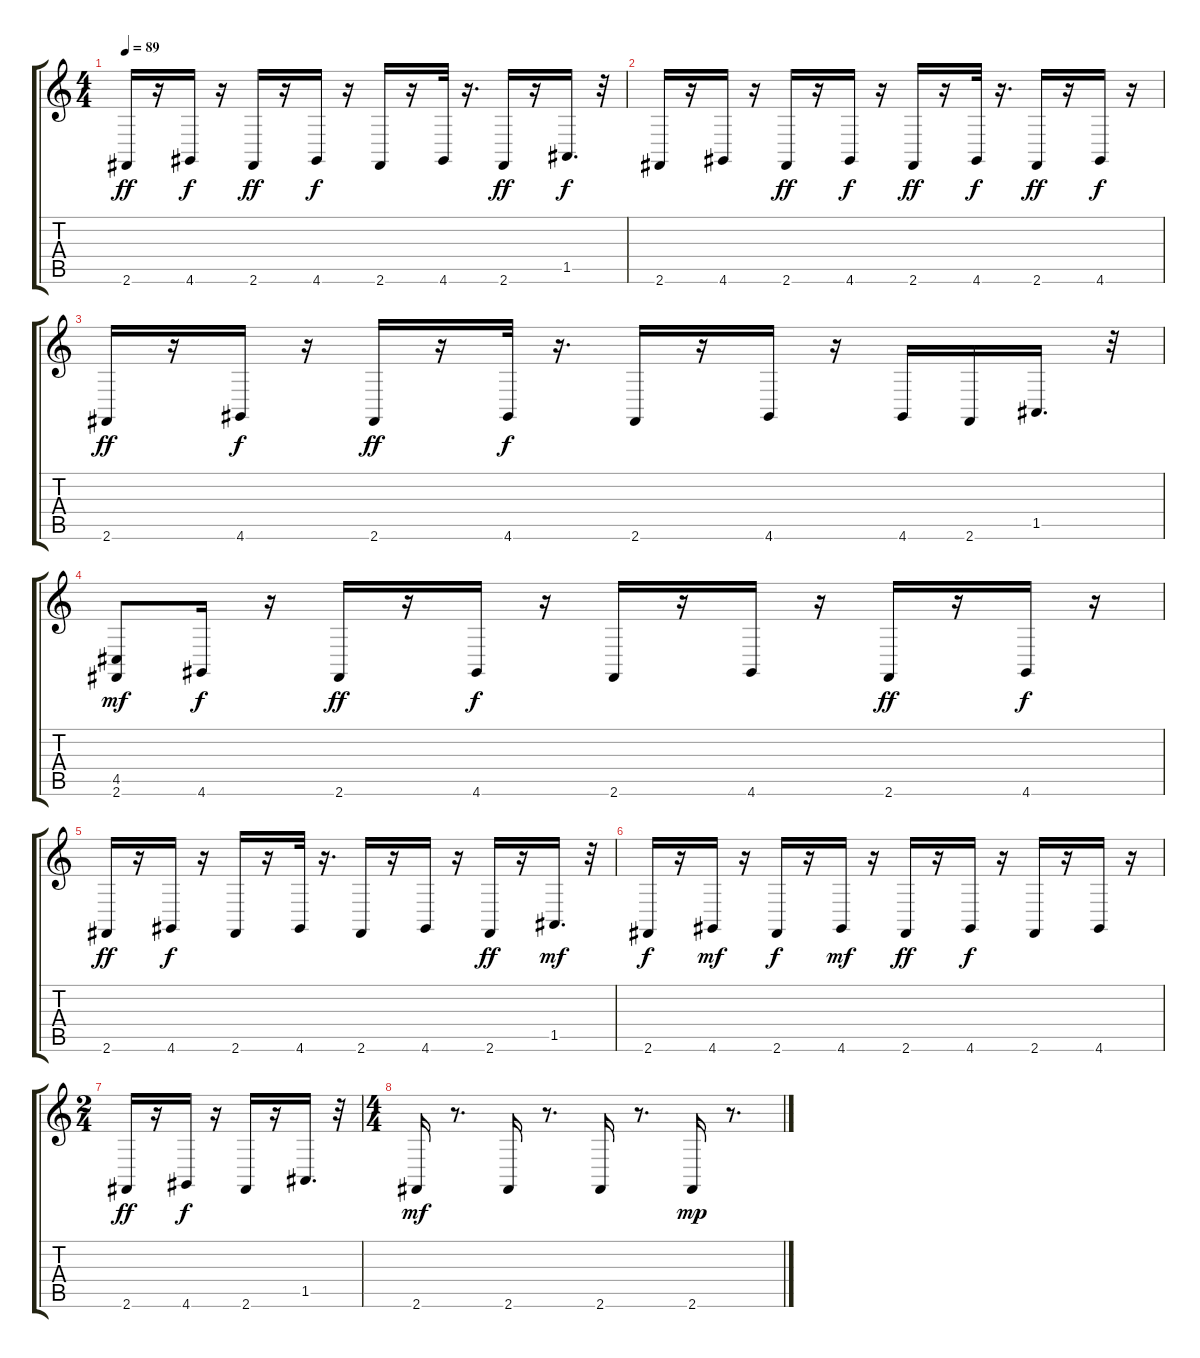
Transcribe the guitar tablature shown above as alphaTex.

\track "" {instrument acousticgrandpiano}
\staff {score tabs}
\tuning (E4 B3 G3 D3 A2 E2) {hide}
\ts (4 4)
\tempo 89
\clef g2
\ks c
2.6.16{dy ff} r.16 4.6.16{dy f} r.16 2.6.16{dy ff} r.16 4.6.16{dy f} r.16 2.6.16 r.16 4.6.32 r.16{d} 2.6.16{dy ff} r.16 1.5.16{d dy f} r.32 |
2.6.16 r.16 4.6.16 r.16 2.6.16{dy ff} r.16 4.6.16{dy f} r.16 2.6.16{dy ff} r.16 4.6.32{dy f} r.16{d} 2.6.16{dy ff} r.16 4.6.16{dy f} r.16 |
2.6.16{dy ff} r.16 4.6.16{dy f} r.16 2.6.16{dy ff} r.16 4.6.32{dy f} r.16{d} 2.6.16 r.16 4.6.16 r.16 4.6.16 2.6.16 1.5.16{d} r.32 |
(4.5 2.6).8{dy mf} 4.6.16{dy f} r.16 2.6.16{dy ff} r.16 4.6.16{dy f} r.16 2.6.16 r.16 4.6.16 r.16 2.6.16{dy ff} r.16 4.6.16{dy f} r.16 |
2.6.16{dy ff} r.16 4.6.16{dy f} r.16 2.6.16 r.16 4.6.32 r.16{d} 2.6.16 r.16 4.6.16 r.16 2.6.16{dy ff} r.16 1.5.16{d dy mf} r.32 |
2.6.16{dy f} r.16 4.6.16{dy mf} r.16 2.6.16{dy f} r.16 4.6.16{dy mf} r.16 2.6.16{dy ff} r.16 4.6.16{dy f} r.16 2.6.16 r.16 4.6.16 r.16 |
\ts (2 4)
2.6.16{dy ff} r.16 4.6.16{dy f} r.16 2.6.16 r.16 1.5.16{d} r.32 |
\ts (4 4)
2.6.16{dy mf} r.8{d} 2.6.16 r.8{d} 2.6.16 r.8{d} 2.6.16{dy mp} r.8{d}
